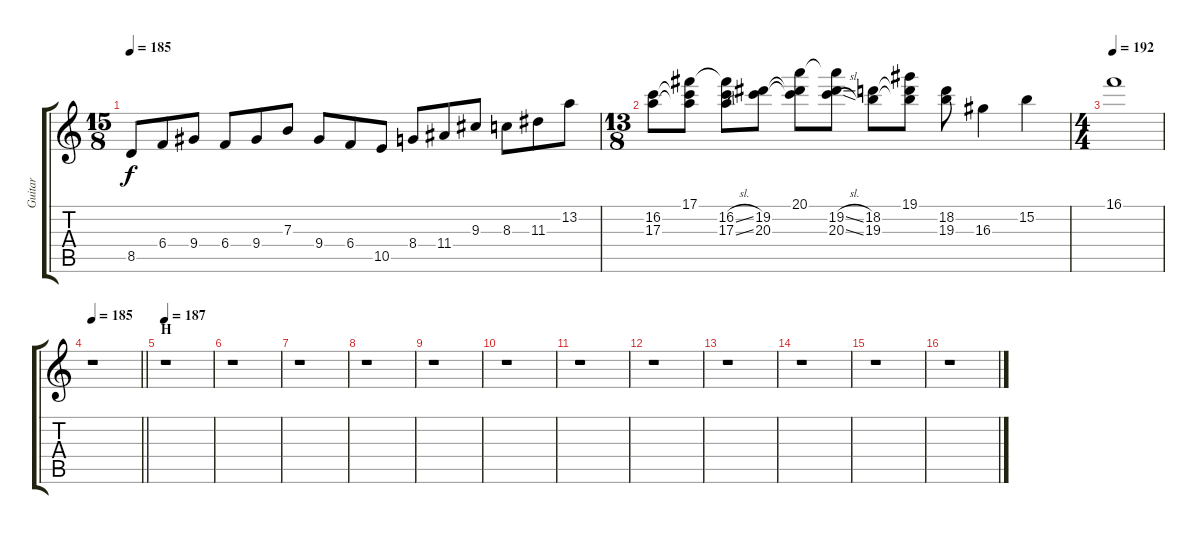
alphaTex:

\track ("Guitar" "Guitar") {instrument distortionguitar}
\staff {score tabs}
\tuning (Db4 Ab3 E3 B2 Gb2 Db2) {hide}
\ts (15 8)
\tempo 185
\clef g2
\ks c
8.5.8{dy f} 6.4.8 9.4.8 6.4.8 9.4.8 7.3.8 9.4.8 6.4.8 10.5.8 8.4.8 11.4.8 9.3.8 8.3.8 11.3.8 13.2.8 |
\ts (13 8)
(16.2 17.3).8 (17.1 16.2{t} 17.3{t}).8 (17.1{t} 16.2{sl} 17.3{sl}).8 (19.2 20.3).8 (20.1 19.2{t} 20.3{t}).8 (20.1{t} 19.2{sl} 20.3{sl}).8 (18.2 19.3).8 (19.1 18.2{t} 19.3{t}).8 (18.2 19.3).8 16.3.4 15.2.4 |
\ts (4 4)
\tempo 192
16.1.1 |
\tempo 185
\barLineRight lightlight
r.1 |
\section ("" "H")
\tempo 187
r.1 |
r.1 |
r.1 |
r.1 |
r.1 |
r.1 |
r.1 |
r.1 |
r.1 |
r.1 |
r.1 |
r.1
